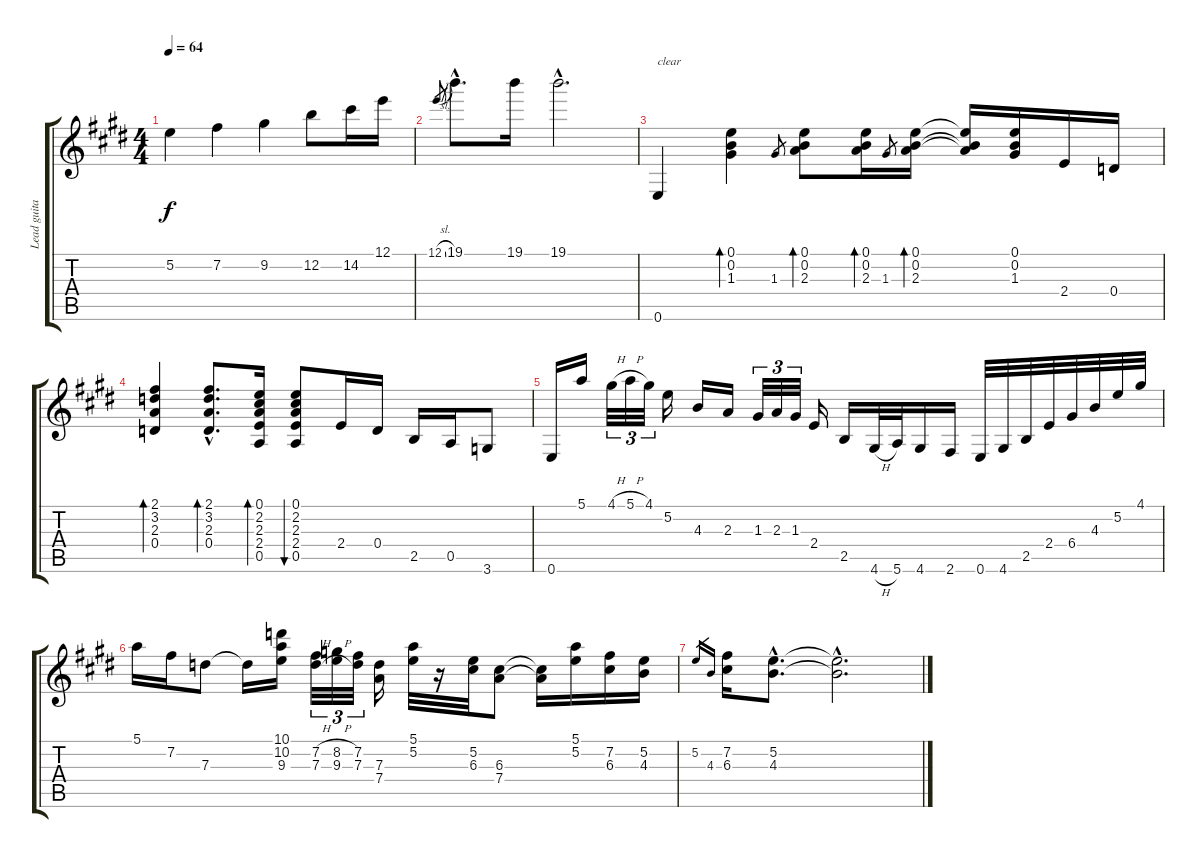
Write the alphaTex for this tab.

\track ("Lead guitar" "Lead guita") {instrument electricguitarclean}
\staff {score tabs}
\tuning (E4 B3 G3 D3 A2 E2) {hide}
\ts (4 4)
\tempo 64
\clef g2
\ks e
5.2.4{dy f} 7.2.4 9.2.4 12.2.8 14.2.16 12.1.16 |
12.1{sl}.8{gr} 19.1{hac}.8{d} 19.1.16 19.1{hac}.2{d} |
0.6.4{txt "clear" instrument electricguitarclean} (0.1 0.2 1.3).4{bd 30} 1.3.8{gr} (0.1 0.2 2.3).8{bd 30} (0.1 0.2 2.3).16{bd 30} 1.3.8{gr} (0.1 0.2 2.3).16{bd 30} (0.1{t} 0.2{t} 2.3{t}).16 (0.1 0.2 1.3).16 2.4.16 0.4.16 |
(2.1 3.2 2.3 0.4).4{bd 30} (2.1{hac} 3.2{hac} 2.3{hac} 0.4{hac}).8{d bd 30} (0.1 2.2 2.3 2.4 0.5).16{bd 30} (0.1 2.2 2.3 2.4 0.5).8{bu 30} 2.4.16 0.4.16 2.5.16 0.5.16 3.6.8 |
0.6.16 5.1.16 4.1{h}.32{tu (3 2)} 5.1{h}.32{tu (3 2)} 4.1.32{tu (3 2)} 5.2.16 4.3.16 2.3.16 1.3.32{tu (3 2)} 2.3.32{tu (3 2)} 1.3.32{tu (3 2)} 2.4.16 2.5.16 4.6{h}.32 5.6.32 4.6.16 2.6.16 0.6.32 4.6.32 2.5.32 2.4.32 6.4.32 4.3.32 5.2.32 4.1.32 |
5.1.16 7.2.16 7.3.8 7.3{t}.16 (10.1 10.2 9.3).16 (7.2{h} 7.3{h}).32{tu (3 2)} (8.2{h} 9.3{h}).32{tu (3 2)} (7.2 7.3).32{tu (3 2)} (7.3 7.4).16 (5.1 5.2).32 r.16 (5.2 6.3).32 (6.3 7.4).8 (6.3{t} 7.4{t}).16 (5.1 5.2).16 (7.2 6.3).16 (5.2 4.3).16 |
5.2.16{gr} 4.3.16{gr} (7.2 6.3).16 (5.2{hac} 4.3{hac}).8{d} (5.2{hac t} 4.3{hac t}).2{d}
